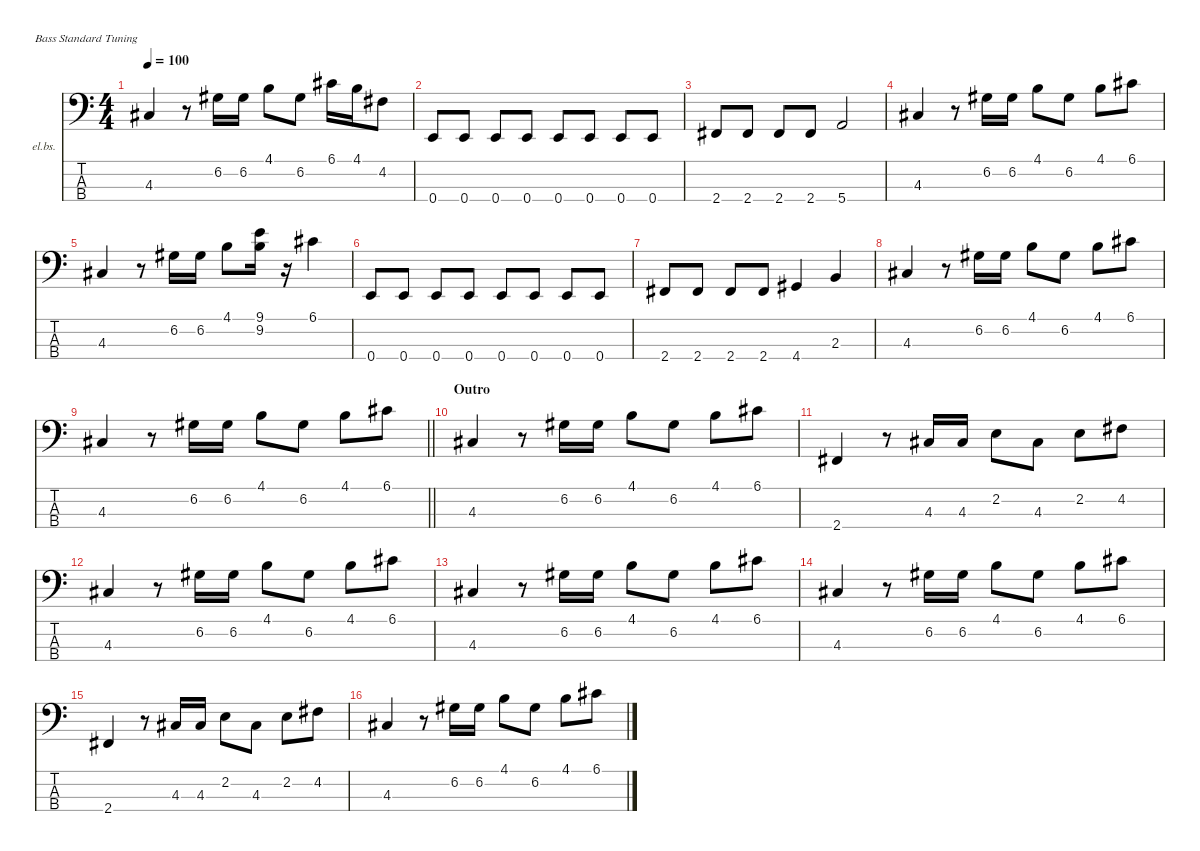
\defaultSystemsLayout 4
\hideDynamics
\bracketExtendMode nobrackets
\firstSystemTrackNameOrientation horizontal
\otherSystemsTrackNameOrientation horizontal
\track ("Bass" "el.bs.") {instrument electricbassfinger}
\staff {score tabs}
\tuning (G2 D2 A1 E1)
\ts (4 4)
\tempo 100
\clef f4
\ks c
4.3{acc #}.4{dy f} r.8 6.2{acc #}.16 6.2{acc #}.16 4.1.8 6.2{acc #}.8 6.1{acc #}.16 4.1.16 4.2{acc #}.8 |
0.4.8 0.4.8 0.4.8 0.4.8 0.4.8 0.4.8 0.4.8 0.4.8 |
2.4{acc #}.8 2.4{acc #}.8 2.4{acc #}.8 2.4{acc #}.8 5.4.2 |
4.3{acc #}.4 r.8 6.2{acc #}.16 6.2{acc #}.16 4.1.8 6.2{acc #}.8 4.1.8 6.1{acc #}.8 |
4.3{acc #}.4 r.8 6.2{acc #}.16 6.2{acc #}.16 4.1.8 (9.1 9.2).16 r.16 6.1{acc #}.4 |
0.4.8 0.4.8 0.4.8 0.4.8 0.4.8 0.4.8 0.4.8 0.4.8 |
2.4{acc #}.8 2.4{acc #}.8 2.4{acc #}.8 2.4{acc #}.8 4.4{acc #}.4 2.3.4 |
4.3{acc #}.4 r.8 6.2{acc #}.16 6.2{acc #}.16 4.1.8 6.2{acc #}.8 4.1.8 6.1{acc #}.8 |
\barLineRight lightlight
4.3{acc #}.4 r.8 6.2{acc #}.16 6.2{acc #}.16 4.1.8 6.2{acc #}.8 4.1.8 6.1{acc #}.8 |
\section ("" "Outro")
4.3{acc #}.4 r.8 6.2{acc #}.16 6.2{acc #}.16 4.1.8 6.2{acc #}.8 4.1.8 6.1{acc #}.8 |
2.4{acc #}.4 r.8 4.3{acc #}.16 4.3{acc #}.16 2.2.8 4.3{acc #}.8 2.2.8 4.2{acc #}.8 |
4.3{acc #}.4 r.8 6.2{acc #}.16 6.2{acc #}.16 4.1.8 6.2{acc #}.8 4.1.8 6.1{acc #}.8 |
4.3{acc #}.4 r.8 6.2{acc #}.16 6.2{acc #}.16 4.1.8 6.2{acc #}.8 4.1.8 6.1{acc #}.8 |
4.3{acc #}.4 r.8 6.2{acc #}.16 6.2{acc #}.16 4.1.8 6.2{acc #}.8 4.1.8 6.1{acc #}.8 |
2.4{acc #}.4 r.8 4.3{acc #}.16 4.3{acc #}.16 2.2.8 4.3{acc #}.8 2.2.8 4.2{acc #}.8 |
4.3{acc #}.4 r.8 6.2{acc #}.16 6.2{acc #}.16 4.1.8 6.2{acc #}.8 4.1.8 6.1{acc #}.8
